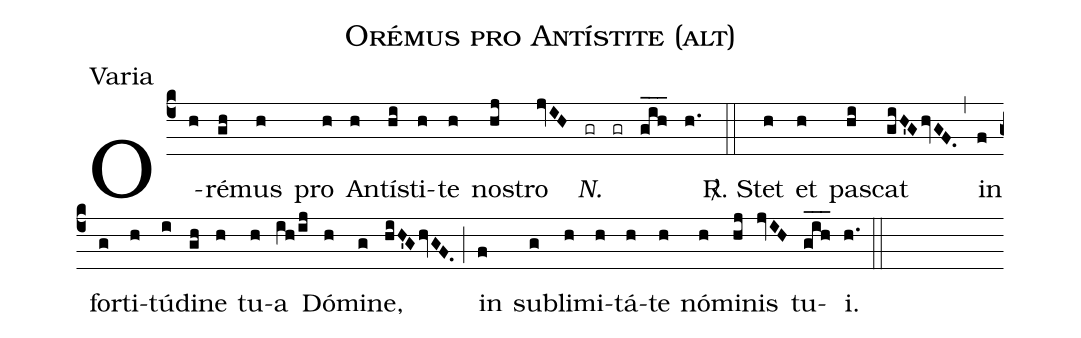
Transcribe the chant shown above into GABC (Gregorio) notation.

name:Orémus pro Antístite (alt);
office-part:Varia;
%%
(c4) O(h)ré(gh)mus(h) pro(h) An(h)tí(hi)sti(h)te(h) no(hj)stro(jvIH) <i>N.</i>(gr) (gr) (gih___)(h.)  (::)
<sp>R/</sp>. Stet(h) et(h) pa(hi)scat(giH'GhvGF.) (,) in(f) for(g)ti(h)tú(i)di(gh)ne(h) tu(h)a(ih/ij) Dó(h)mi(g)ne,(hiH'GhvGF.) (;) in(f) sub(g)li(h)mi(h)tá(h)te(h) nó(h)mi(hj)nis(jvIH) tu(gih___)i.(h.) (::)
